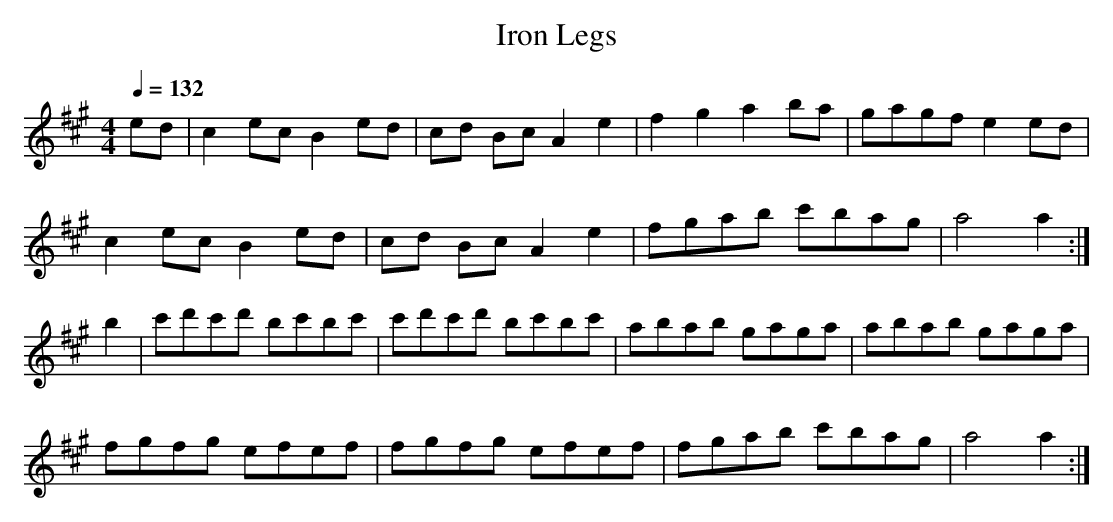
X:1
T:Iron Legs
M:4/4
L:1/4
Q:1/4=132
K:Amaj
e/2d/2 |\
c e/2c/2 B e/2d/2 | c/2d/2 B/2c/2 A e |\
f g a b/2a/2 | g/2a/2g/2f/2 e e/2d/2 |
c e/2c/2 B e/2d/2 | c/2d/2 B/2c/2 A e |\
f/2g/2a/2b/2 c'/2b/2a/2g/2 | a2 a :|
b |\
c'/2d'/2c'/2d'/2 b/2c'/2b/2c'/2 | c'/2d'/2c'/2d'/2 b/2c'/2b/2c'/2 |\
a/2b/2a/2b/2 g/2a/2g/2a/2 | a/2b/2a/2b/2 g/2a/2g/2a/2 |
f/2g/2f/2g/2 e/2f/2e/2f/2 | f/2g/2f/2g/2 e/2f/2e/2f/2 |\
f/2g/2a/2b/2 c'/2b/2a/2g/2 | a2 a :|
